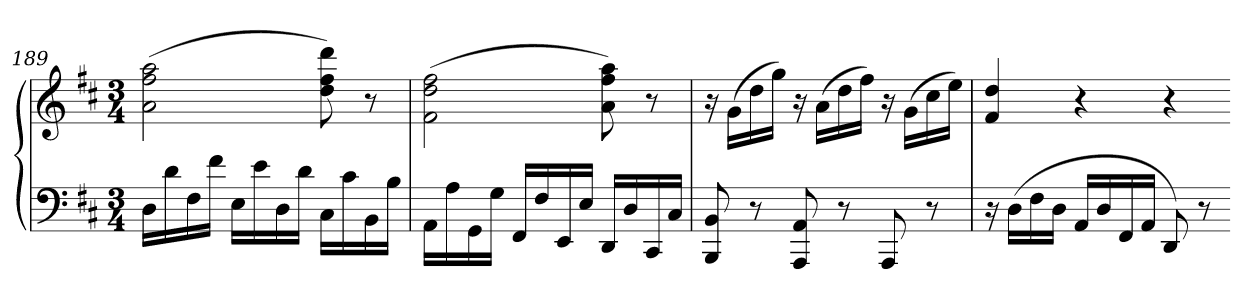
**kern	**kern
*part1	*part1
*staff2	*staff1
*clefF4	*clefG2
*k[f#c#]	*k[f#c#]
*D:	*D:
*M3/4	*M3/4
=189	=189
16DLL	(2a 2ff# 2aa
16d	.
16F#	.
16f#JJ	.
16ELL	.
16e	.
16D	.
16dJJ	.
16C#LL	8dd 8ff# 8ddd)
16c#	.
16BB	8r
16BJJ	.
=190	=190
16AALL	(2f# 2dd 2ff#
16A	.
16GG	.
16GJJ	.
16FF#LL	.
16F#	.
16EE	.
16EJJ	.
16DDLL	8a 8ff# 8aa)
16D	.
16CC#	8r
16C#JJ	.
=191	=191
8BBB 8BB	16r
.	(16gLL
8r	16dd
.	16ggJJ)
8AAA 8AA	16r
.	(16aLL
8r	16dd
.	16ff#JJ)
8AAA	16r
.	(16gLL
8r	16cc#
.	16eeJJ)
=192	=192
16r	4f# 4dd
(16DLL	.
16F#	.
16DJJ	.
16AALL	4r
16D	.
16FF#	.
16AAJJ	.
8DD)	4r
8r	.
=-	=-
*-	*-
